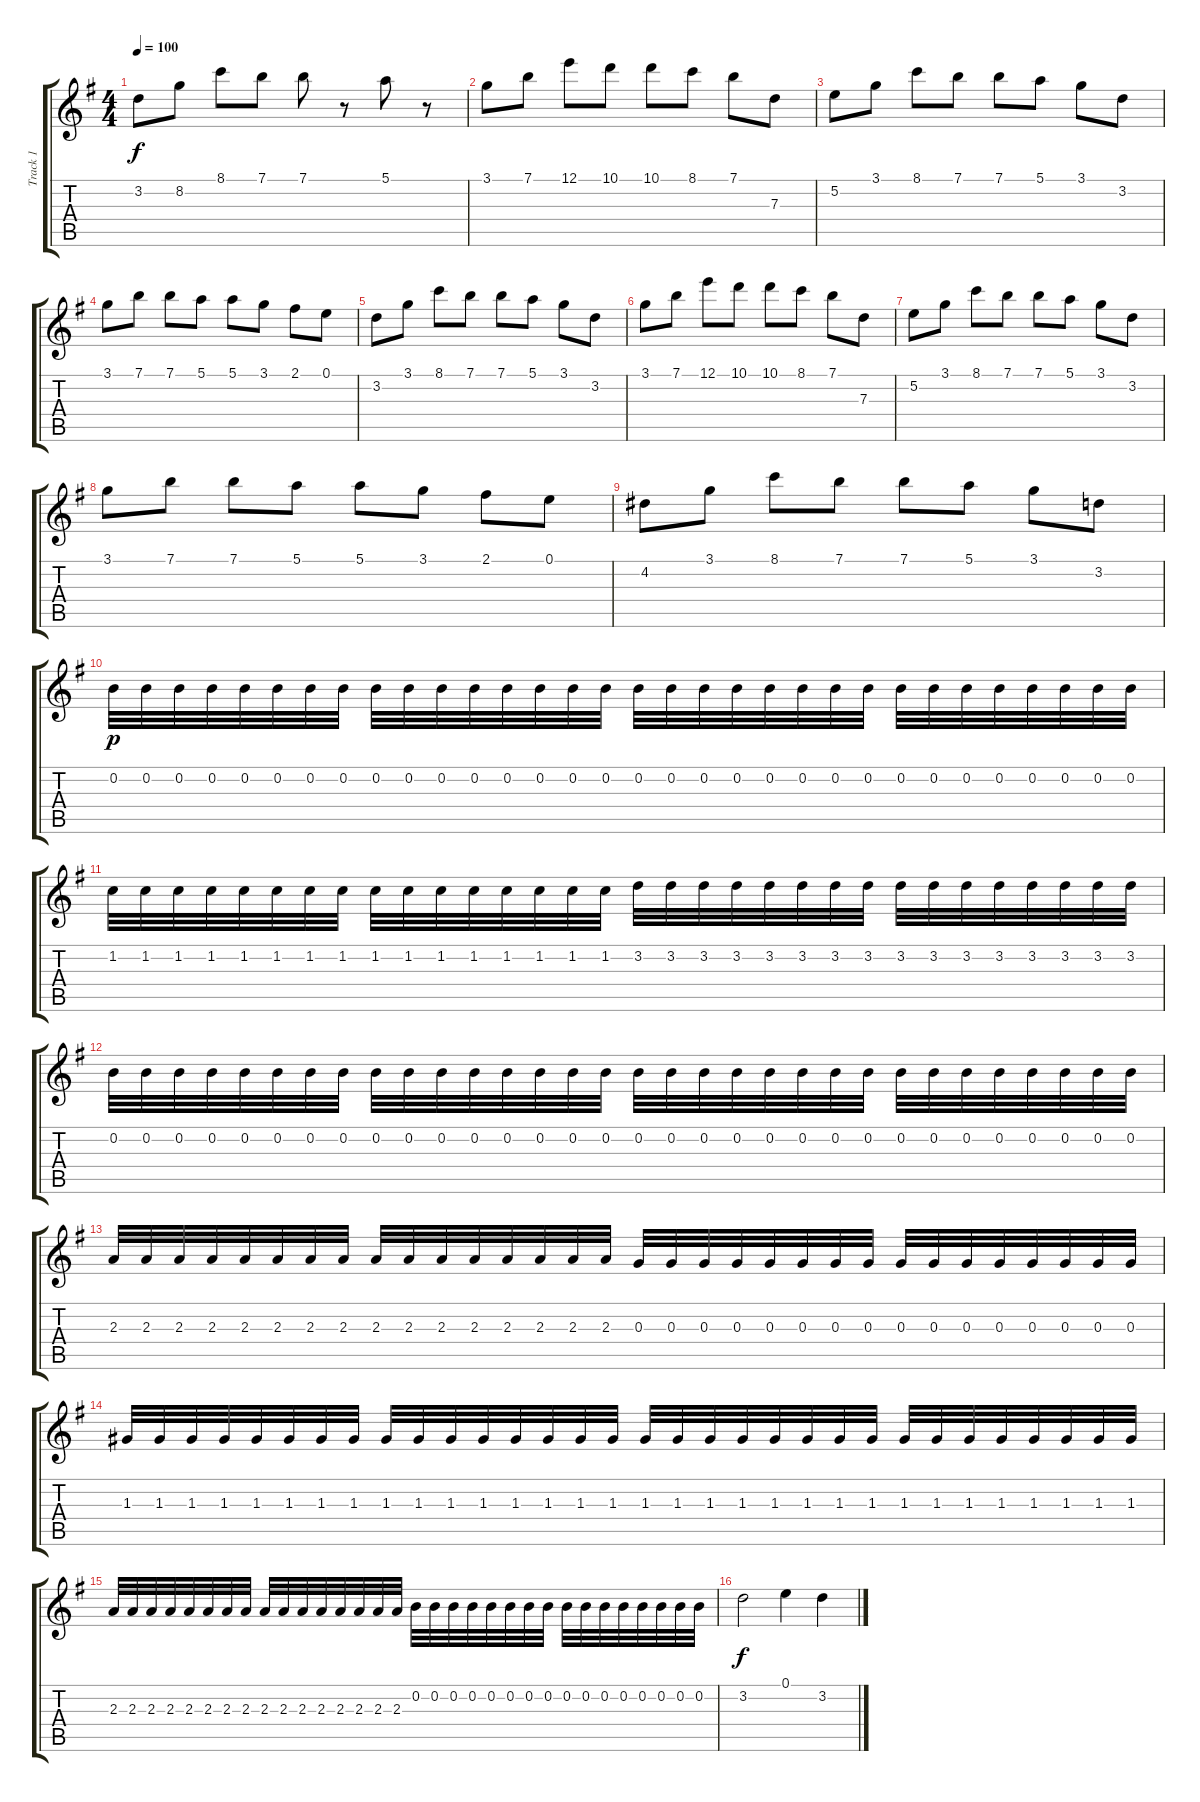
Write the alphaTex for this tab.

\track ("Track 1" "Track 1") {instrument acousticguitarnylon}
\staff {score tabs}
\tuning (E4 B3 G3 D3 A2 E2) {hide}
\ts (4 4)
\tempo 100
\clef g2
\ks g
3.2.8{dy f} 8.2.8 8.1.8 7.1.8 7.1.8 r.8 5.1.8 r.8 |
3.1.8 7.1.8 12.1.8 10.1.8 10.1.8 8.1.8 7.1.8 7.3.8 |
5.2.8 3.1.8 8.1.8 7.1.8 7.1.8 5.1.8 3.1.8 3.2.8 |
3.1.8 7.1.8 7.1.8 5.1.8 5.1.8 3.1.8 2.1.8 0.1.8 |
3.2.8 3.1.8 8.1.8 7.1.8 7.1.8 5.1.8 3.1.8 3.2.8 |
3.1.8 7.1.8 12.1.8 10.1.8 10.1.8 8.1.8 7.1.8 7.3.8 |
5.2.8 3.1.8 8.1.8 7.1.8 7.1.8 5.1.8 3.1.8 3.2.8 |
3.1.8 7.1.8 7.1.8 5.1.8 5.1.8 3.1.8 2.1.8 0.1.8 |
4.2.8 3.1.8 8.1.8 7.1.8 7.1.8 5.1.8 3.1.8 3.2.8 |
0.2.32{dy p} 0.2.32 0.2.32 0.2.32 0.2.32 0.2.32 0.2.32 0.2.32 0.2.32 0.2.32 0.2.32 0.2.32 0.2.32 0.2.32 0.2.32 0.2.32 0.2.32 0.2.32 0.2.32 0.2.32 0.2.32 0.2.32 0.2.32 0.2.32 0.2.32 0.2.32 0.2.32 0.2.32 0.2.32 0.2.32 0.2.32 0.2.32 |
1.2.32 1.2.32 1.2.32 1.2.32 1.2.32 1.2.32 1.2.32 1.2.32 1.2.32 1.2.32 1.2.32 1.2.32 1.2.32 1.2.32 1.2.32 1.2.32 3.2.32 3.2.32 3.2.32 3.2.32 3.2.32 3.2.32 3.2.32 3.2.32 3.2.32 3.2.32 3.2.32 3.2.32 3.2.32 3.2.32 3.2.32 3.2.32 |
0.2.32 0.2.32 0.2.32 0.2.32 0.2.32 0.2.32 0.2.32 0.2.32 0.2.32 0.2.32 0.2.32 0.2.32 0.2.32 0.2.32 0.2.32 0.2.32 0.2.32 0.2.32 0.2.32 0.2.32 0.2.32 0.2.32 0.2.32 0.2.32 0.2.32 0.2.32 0.2.32 0.2.32 0.2.32 0.2.32 0.2.32 0.2.32 |
2.3.32 2.3.32 2.3.32 2.3.32 2.3.32 2.3.32 2.3.32 2.3.32 2.3.32 2.3.32 2.3.32 2.3.32 2.3.32 2.3.32 2.3.32 2.3.32 0.3.32 0.3.32 0.3.32 0.3.32 0.3.32 0.3.32 0.3.32 0.3.32 0.3.32 0.3.32 0.3.32 0.3.32 0.3.32 0.3.32 0.3.32 0.3.32 |
1.3.32 1.3.32 1.3.32 1.3.32 1.3.32 1.3.32 1.3.32 1.3.32 1.3.32 1.3.32 1.3.32 1.3.32 1.3.32 1.3.32 1.3.32 1.3.32 1.3.32 1.3.32 1.3.32 1.3.32 1.3.32 1.3.32 1.3.32 1.3.32 1.3.32 1.3.32 1.3.32 1.3.32 1.3.32 1.3.32 1.3.32 1.3.32 |
2.3.32 2.3.32 2.3.32 2.3.32 2.3.32 2.3.32 2.3.32 2.3.32 2.3.32 2.3.32 2.3.32 2.3.32 2.3.32 2.3.32 2.3.32 2.3.32 0.2.32 0.2.32 0.2.32 0.2.32 0.2.32 0.2.32 0.2.32 0.2.32 0.2.32 0.2.32 0.2.32 0.2.32 0.2.32 0.2.32 0.2.32 0.2.32 |
3.2.2{dy f} 0.1.4 3.2.4
